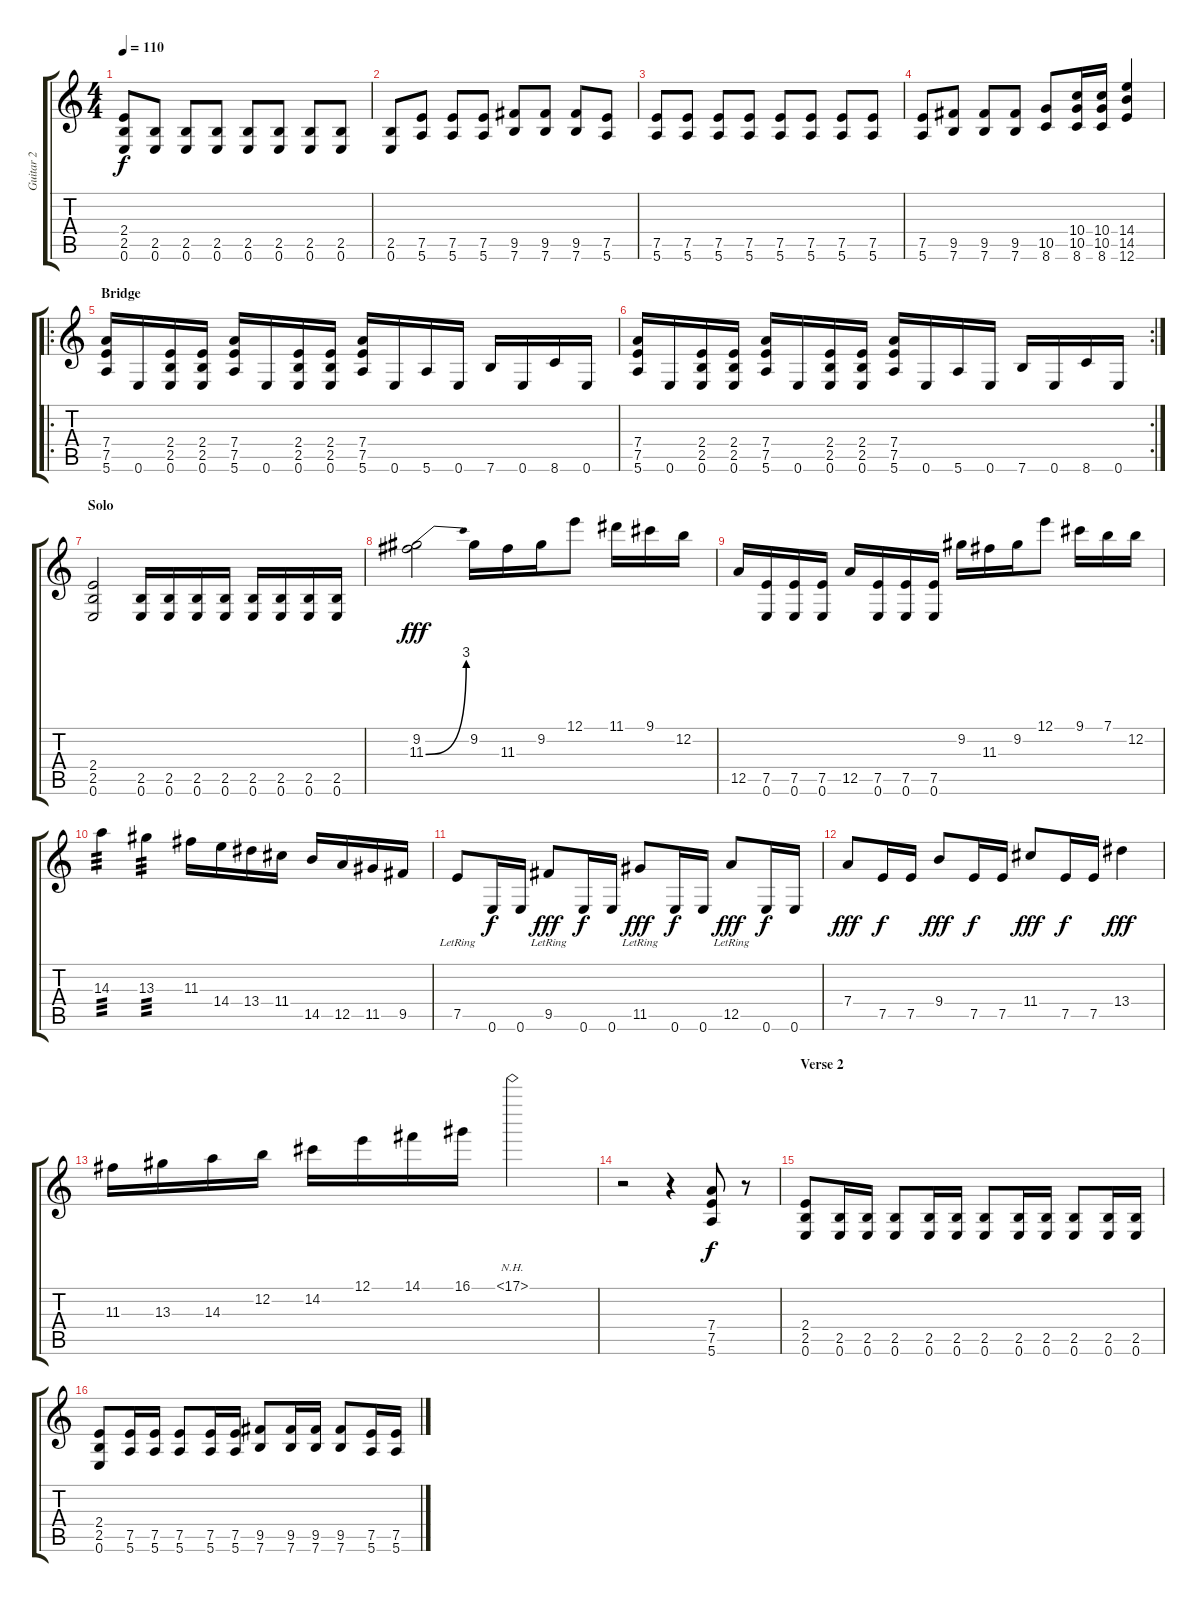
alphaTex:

\track ("Guitar 2" "Guitar 2") {instrument overdrivenguitar}
\staff {score tabs}
\tuning (E4 B3 G3 D3 A2 E2) {hide}
\ts (4 4)
\tempo 110
\clef g2
\ks c
(2.4 2.5 0.6).8{dy f} (2.5 0.6).8 (2.5 0.6).8 (2.5 0.6).8 (2.5 0.6).8 (2.5 0.6).8 (2.5 0.6).8 (2.5 0.6).8 |
(2.5 0.6).8 (7.5 5.6).8 (7.5 5.6).8 (7.5 5.6).8 (9.5 7.6).8 (9.5 7.6).8 (9.5 7.6).8 (7.5 5.6).8 |
(7.5 5.6).8 (7.5 5.6).8 (7.5 5.6).8 (7.5 5.6).8 (7.5 5.6).8 (7.5 5.6).8 (7.5 5.6).8 (7.5 5.6).8 |
(7.5 5.6).8 (9.5 7.6).8 (9.5 7.6).8 (9.5 7.6).8 (10.5 8.6).8 (10.4 10.5 8.6).16 (10.4 10.5 8.6).16 (14.4 14.5 12.6).4 |
\ro
\section ("" "Bridge")
(7.4 7.5 5.6).16 0.6.16 (2.4 2.5 0.6).16 (2.4 2.5 0.6).16 (7.4 7.5 5.6).16 0.6.16 (2.4 2.5 0.6).16 (2.4 2.5 0.6).16 (7.4 7.5 5.6).16 0.6.16 5.6.16 0.6.16 7.6.16 0.6.16 8.6.16 0.6.16 |
\rc 2
(7.4 7.5 5.6).16 0.6.16 (2.4 2.5 0.6).16 (2.4 2.5 0.6).16 (7.4 7.5 5.6).16 0.6.16 (2.4 2.5 0.6).16 (2.4 2.5 0.6).16 (7.4 7.5 5.6).16 0.6.16 5.6.16 0.6.16 7.6.16 0.6.16 8.6.16 0.6.16 |
\section ("" "Solo")
(2.4 2.5 0.6).2 (2.5 0.6).16 (2.5 0.6).16 (2.5 0.6).16 (2.5 0.6).16 (2.5 0.6).16 (2.5 0.6).16 (2.5 0.6).16 (2.5 0.6).16 |
(9.2 11.3{be (bend 0 0 60 12)}).2{dy fff} 9.2.16 11.3.16 9.2.16 12.1.8 11.1.16 9.1.16 12.2.16 |
12.5.16 (7.5 0.6).16 (7.5 0.6).16 (7.5 0.6).16 12.5.16 (7.5 0.6).16 (7.5 0.6).16 (7.5 0.6).16 9.2.16 11.3.16 9.2.16 12.1.8 9.1.16 7.1.16 12.2.16 |
14.3.4{tp 3} 13.3.4{tp 3} 11.3.16 14.4.16 13.4.16 11.4.16 14.5.16 12.5.16 11.5.16 9.5.16 |
7.5{lr}.8 0.6.16{dy f} 0.6.16 9.5{lr}.8{dy fff} 0.6.16{dy f} 0.6.16 11.5{lr}.8{dy fff} 0.6.16{dy f} 0.6.16 12.5{lr}.8{dy fff} 0.6.16{dy f} 0.6.16 |
7.4.8{dy fff} 7.5.16{dy f} 7.5.16 9.4.8{dy fff} 7.5.16{dy f} 7.5.16 11.4.8{dy fff} 7.5.16{dy f} 7.5.16 13.4.4{dy fff} |
11.3.16 13.3.16 14.3.16 12.2.16 14.2.16 12.1.16 14.1.16 16.1.16 17.1{nh}.2 |
r.2 r.4 (7.4 7.5 5.6).8{dy f} r.8 |
\section ("" "Verse 2")
(2.4 2.5 0.6).8 (2.5 0.6).16 (2.5 0.6).16 (2.5 0.6).8 (2.5 0.6).16 (2.5 0.6).16 (2.5 0.6).8 (2.5 0.6).16 (2.5 0.6).16 (2.5 0.6).8 (2.5 0.6).16 (2.5 0.6).16 |
(2.4 2.5 0.6).8 (7.5 5.6).16 (7.5 5.6).16 (7.5 5.6).8 (7.5 5.6).16 (7.5 5.6).16 (9.5 7.6).8 (9.5 7.6).16 (9.5 7.6).16 (9.5 7.6).8 (7.5 5.6).16 (7.5 5.6).16
